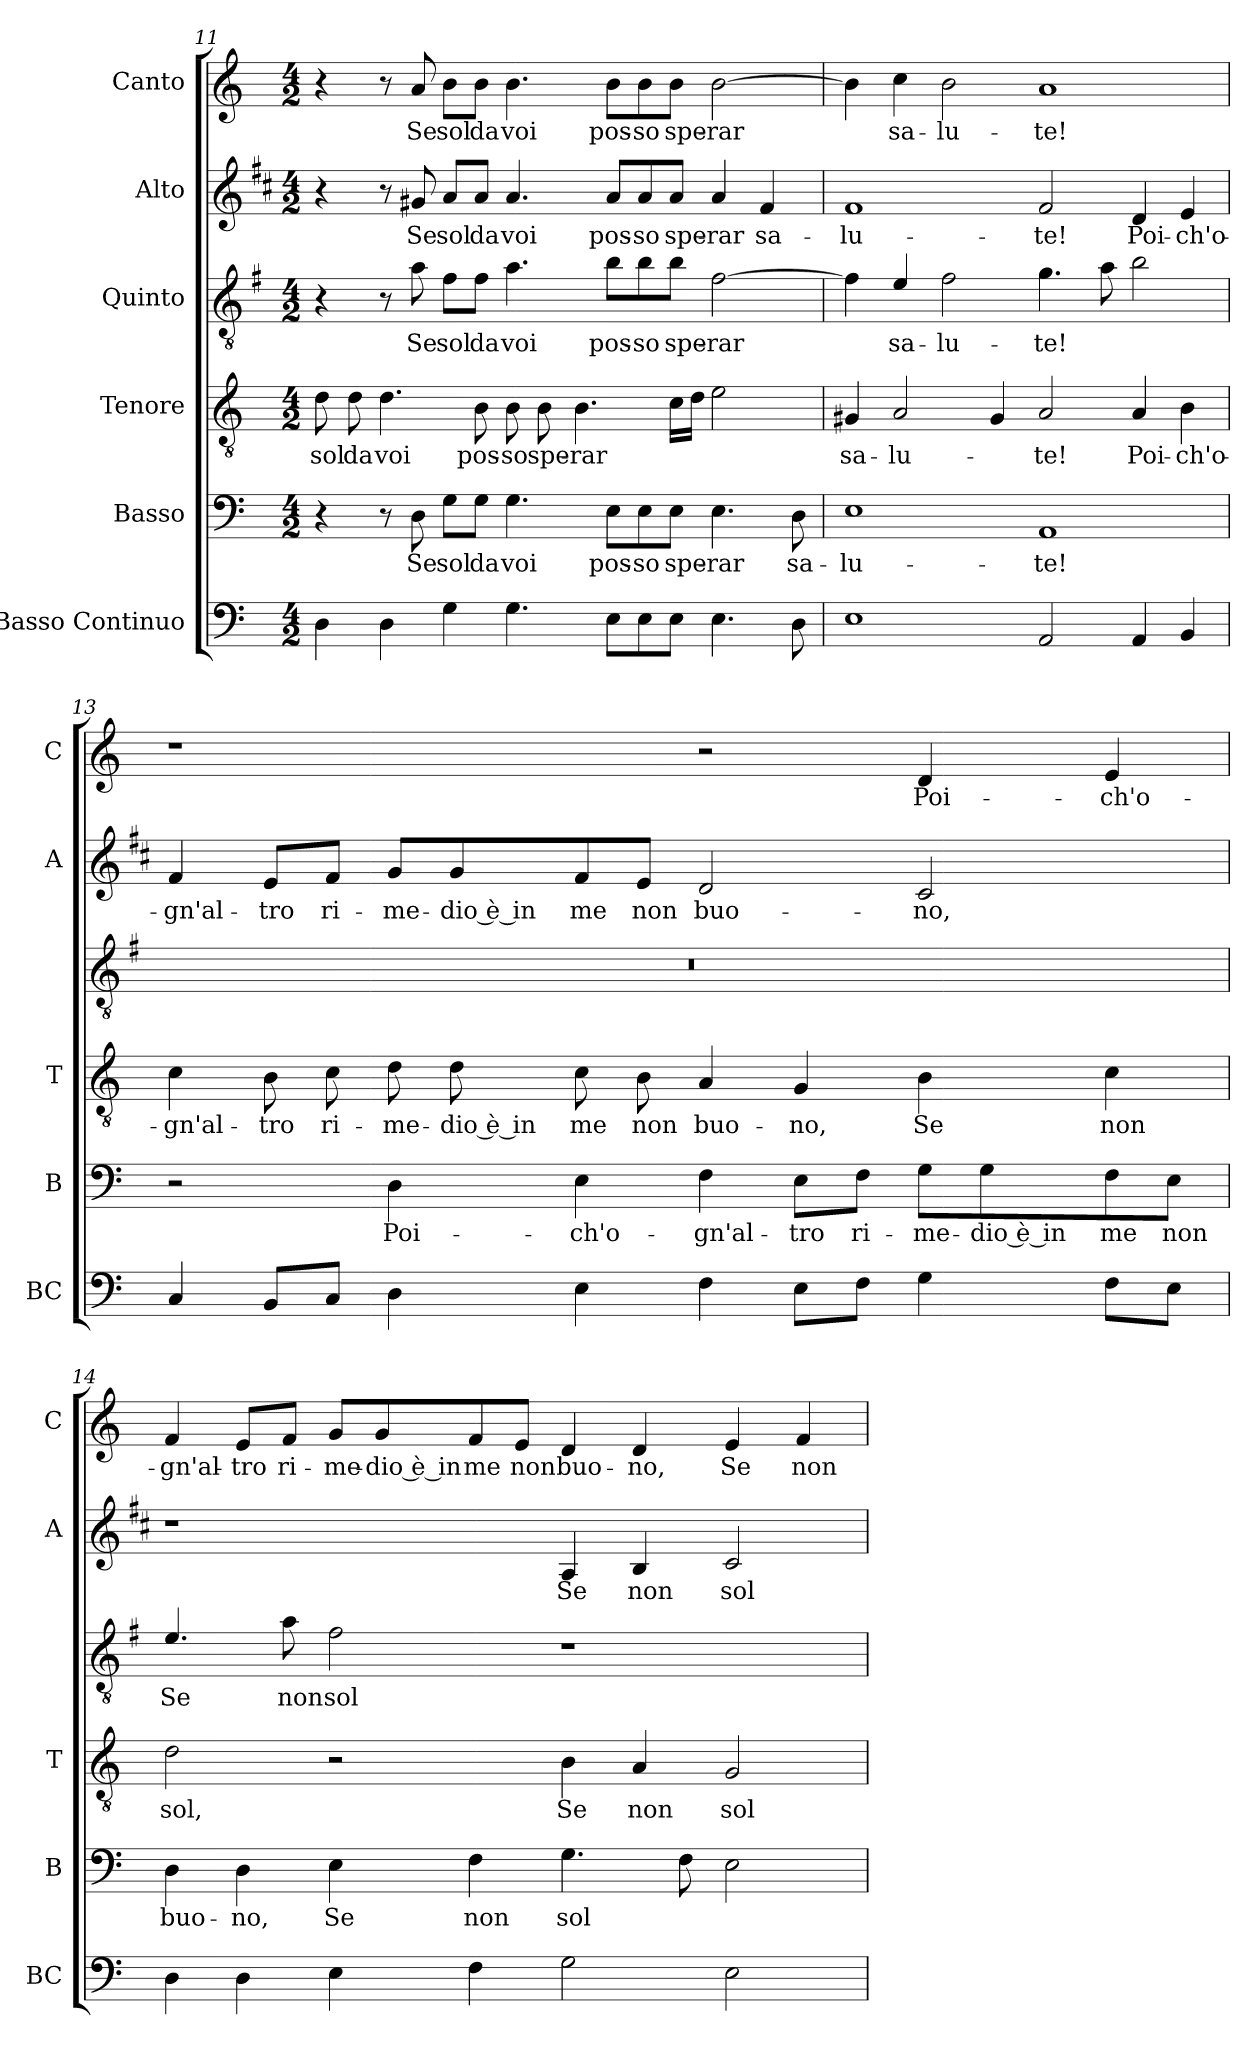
**kern	**kern	**text	**kern	**text	**kern	**text	**kern	**text	**kern	**text
*part6	*part5	*part5	*part4	*part4	*part3	*part3	*part2	*part2	*part1	*part1
*staff6	*staff5	*staff5	*staff4	*staff4	*staff3	*staff3	*staff2	*staff2	*staff1	*staff1
*I"Basso Continuo	*I"Basso	*	*I"Tenore	*	*I"Quinto	*	*I"Alto	*	*I"Canto	*
*I'BC	*I'B	*	*I'T	*	*	*	*I'A	*	*I'C	*
*clefF4	*clefF4	*	*clefGv2	*	*clefGv2	*	*clefG2	*	*clefG2	*
*	*	*	*	*	*ITrd4c7	*	*ITrd1c2	*	*	*
*k[]	*k[]	*	*k[]	*	*k[]	*	*k[]	*	*k[]	*
*C:	*C:	*	*C:	*	*C:	*	*C:	*	*C:	*
*M4/2	*M4/2	*	*M4/2	*	*M4/2	*	*M4/2	*	*M4/2	*
=11	=11	=11	=11	=11	=11	=11	=11	=11	=11	=11
!	!	!	!	!LO:LY:b	!	!	!	!	!	!
4D\	4r	.	8d\	sol	4r	.	4r	.	4r	.
!	!	!	!	!LO:LY:b	!	!	!	!	!	!
.	.	.	8d\	da	.	.	.	.	.	.
!	!	!	!	!LO:LY:b	!	!	!	!	!	!
4D\	8r	.	4.d\	voi	8r	.	8r	.	8r	.
!	!	!LO:LY:b	!	!	!	!LO:LY:b	!	!LO:LY:b	!	!LO:LY:b
.	8D\	Se	.	.	8d\	Se	8f#X/	Se	8a/	Se
!	!	!LO:LY:b	!	!	!	!LO:LY:b	!	!LO:LY:b	!	!LO:LY:b
4G\	8G\L	sol	.	.	8B\L	sol	8g/L	sol	8b\L	sol
!	!	!LO:LY:b	!	!LO:LY:b	!	!LO:LY:b	!	!LO:LY:b	!	!LO:LY:b
.	8G\J	da	8B\	pos-	8B\J	da	8g/J	da	8b\J	da
!	!	!LO:LY:b	!	!LO:LY:b	!	!LO:LY:b	!	!LO:LY:b	!	!LO:LY:b
4.G\	4.G\	voi	8B\	-so	4.d\	voi	4.g/	voi	4.b\	voi
!	!	!	!	!LO:LY:b	!	!	!	!	!	!
.	.	.	8B\	spe-	.	.	.	.	.	.
!	!	!	!	!LO:LY:b	!	!	!	!	!	!
.	.	.	4.B\	-rar	.	.	.	.	.	.
!	!	!LO:LY:b	!	!	!	!LO:LY:b	!	!LO:LY:b	!	!LO:LY:b
8E\L	8E\L	pos-	.	.	8e\L	pos-	8g/L	pos-	8b\L	pos-
!	!	!LO:LY:b	!	!	!	!LO:LY:b	!	!LO:LY:b	!	!LO:LY:b
8E\	8E\	-so	.	.	8e\	-so	8g/	-so	8b\	-so
!	!	!LO:LY:b	!	!	!	!LO:LY:b	!	!LO:LY:b	!	!LO:LY:b
8E\J	8E\J	spe-	16c\LL	.	8e\J	spe-	8g/J	spe-	8b\J	spe-
.	.	.	16d\JJ	.	.	.	.	.	.	.
!	!	!LO:LY:b	!	!	!	!LO:LY:b	!	!LO:LY:b	!	!LO:LY:b
4.E\	4.E\	-rar	2e\	.	[2B\	-rar	4g/	-rar	[2b\	-rar
!	!	!	!	!	!	!	!	!LO:LY:b	!	!
.	.	.	.	.	.	.	4e/	sa-	.	.
!	!	!LO:LY:b	!	!	!	!	!	!	!	!
8D\	8D\	sa-	.	.	.	.	.	.	.	.
!!LO:LB:g=z
=12	=12	=12	=12	=12	=12	=12	=12	=12	=12	=12
!	!	!LO:LY:b	!	!LO:LY:b	!	!	!	!LO:LY:b	!	!
1E	1E	-lu-	4G#X/	sa-	4B\]	.	1e	-lu-	4b\]	.
!	!	!	!	!LO:LY:b	!	!LO:LY:b	!	!	!	!LO:LY:b
.	.	.	2A/	-lu-	4A/	sa-	.	.	4cc\	sa-
!	!	!	!	!	!	!LO:LY:b	!	!	!	!LO:LY:b
.	.	.	.	.	2B\	-lu-	.	.	2b\	-lu-
.	.	.	4G#/	.	.	.	.	.	.	.
!	!	!LO:LY:b	!	!LO:LY:b	!	!LO:LY:b	!	!LO:LY:b	!	!LO:LY:b
2AA/	1AA	-te!	2A/	-te!	4.c\	-te!	2e/	-te!	1a	-te!
.	.	.	.	.	8d\	.	.	.	.	.
!	!	!	!	!LO:LY:b	!	!	!	!LO:LY:b	!	!
4AA/	.	.	4A/	Poi-	2e\	.	4c/	Poi-	.	.
!	!	!	!	!LO:LY:b	!	!	!	!LO:LY:b	!	!
4BB/	.	.	4B\	-ch'o-	.	.	4d/	-ch'o-	.	.
=13	=13	=13	=13	=13	=13	=13	=13	=13	=13	=13
!	!	!	!	!LO:LY:b	!	!	!	!LO:LY:b	!	!
4C/	2r	.	4c\	-gn'al-	0r	.	4e/	-gn'al-	1r	.
!	!	!	!	!LO:LY:b	!	!	!	!LO:LY:b	!	!
8BB/L	.	.	8B\	-tro	.	.	8d/L	-tro	.	.
!	!	!	!	!LO:LY:b	!	!	!	!LO:LY:b	!	!
8C/J	.	.	8c\	ri-	.	.	8e/J	ri-	.	.
!	!	!LO:LY:b	!	!LO:LY:b	!	!	!	!LO:LY:b	!	!
4D\	4D\	Poi-	8d\	-me-	.	.	8f/L	-me-	.	.
!	!	!	!	!LO:LY:b	!	!	!	!LO:LY:b	!	!
.	.	.	8d\	-dio è in	.	.	8f/	-dio è in	.	.
!	!	!LO:LY:b	!	!LO:LY:b	!	!	!	!LO:LY:b	!	!
4E\	4E\	-ch'o-	8c\	me	.	.	8e/	me	.	.
!	!	!	!	!LO:LY:b	!	!	!	!LO:LY:b	!	!
.	.	.	8B\	non	.	.	8d/J	non	.	.
!	!	!LO:LY:b	!	!LO:LY:b	!	!	!	!LO:LY:b	!	!
4F\	4F\	-gn'al-	4A/	buo-	.	.	2c/	buo-	2r	.
!	!	!LO:LY:b	!	!LO:LY:b	!	!	!	!	!	!
8E\L	8E\L	-tro	4G/	-no,	.	.	.	.	.	.
!	!	!LO:LY:b	!	!	!	!	!	!	!	!
8F\J	8F\J	ri-	.	.	.	.	.	.	.	.
!	!	!LO:LY:b	!	!LO:LY:b	!	!	!	!LO:LY:b	!	!LO:LY:b
4G\	8G\L	-me-	4B\	Se	.	.	2B/	-no,	4d/	Poi-
!	!	!LO:LY:b	!	!	!	!	!	!	!	!
.	8G\	-dio è in	.	.	.	.	.	.	.	.
!	!	!LO:LY:b	!	!LO:LY:b	!	!	!	!	!	!LO:LY:b
8F\L	8F\	me	4c\	non	.	.	.	.	4e/	-ch'o-
!	!	!LO:LY:b	!	!	!	!	!	!	!	!
8E\J	8E\J	non	.	.	.	.	.	.	.	.
!!LO:PB:g=z
=14	=14	=14	=14	=14	=14	=14	=14	=14	=14	=14
!	!	!LO:LY:b	!	!LO:LY:b	!	!LO:LY:b	!	!	!	!LO:LY:b
4D\	4D\	buo-	2d\	sol,	4.A/	Se	1r	.	4f/	-gn'al-
!	!	!LO:LY:b	!	!	!	!	!	!	!	!LO:LY:b
4D\	4D\	-no,	.	.	.	.	.	.	8e/L	-tro
!	!	!	!	!	!	!LO:LY:b	!	!	!	!LO:LY:b
.	.	.	.	.	8d\	non	.	.	8f/J	ri-
!	!	!LO:LY:b	!	!	!	!LO:LY:b	!	!	!	!LO:LY:b
4E\	4E\	Se	2r	.	2B\	sol	.	.	8g/L	-me-
!	!	!	!	!	!	!	!	!	!	!LO:LY:b
.	.	.	.	.	.	.	.	.	8g/	-dio è in
!	!	!LO:LY:b	!	!	!	!	!	!	!	!LO:LY:b
4F\	4F\	non	.	.	.	.	.	.	8f/	me
!	!	!	!	!	!	!	!	!	!	!LO:LY:b
.	.	.	.	.	.	.	.	.	8e/J	non
!	!	!LO:LY:b	!	!LO:LY:b	!	!	!	!LO:LY:b	!	!LO:LY:b
2G\	4.G\	sol	4B\	Se	1r	.	4G/	Se	4d/	buo-
!	!	!	!	!LO:LY:b	!	!	!	!LO:LY:b	!	!LO:LY:b
.	.	.	4A/	non	.	.	4A/	non	4d/	-no,
.	8F\	.	.	.	.	.	.	.	.	.
!	!	!	!	!LO:LY:b	!	!	!	!LO:LY:b	!	!LO:LY:b
2E\	2E\	.	2G/	sol	.	.	2B/	sol	4e/	Se
!	!	!	!	!	!	!	!	!	!	!LO:LY:b
.	.	.	.	.	.	.	.	.	4f/	non
=	=	=	=	=	=	=	=	=	=	=
*-	*-	*-	*-	*-	*-	*-	*-	*-	*-	*-
